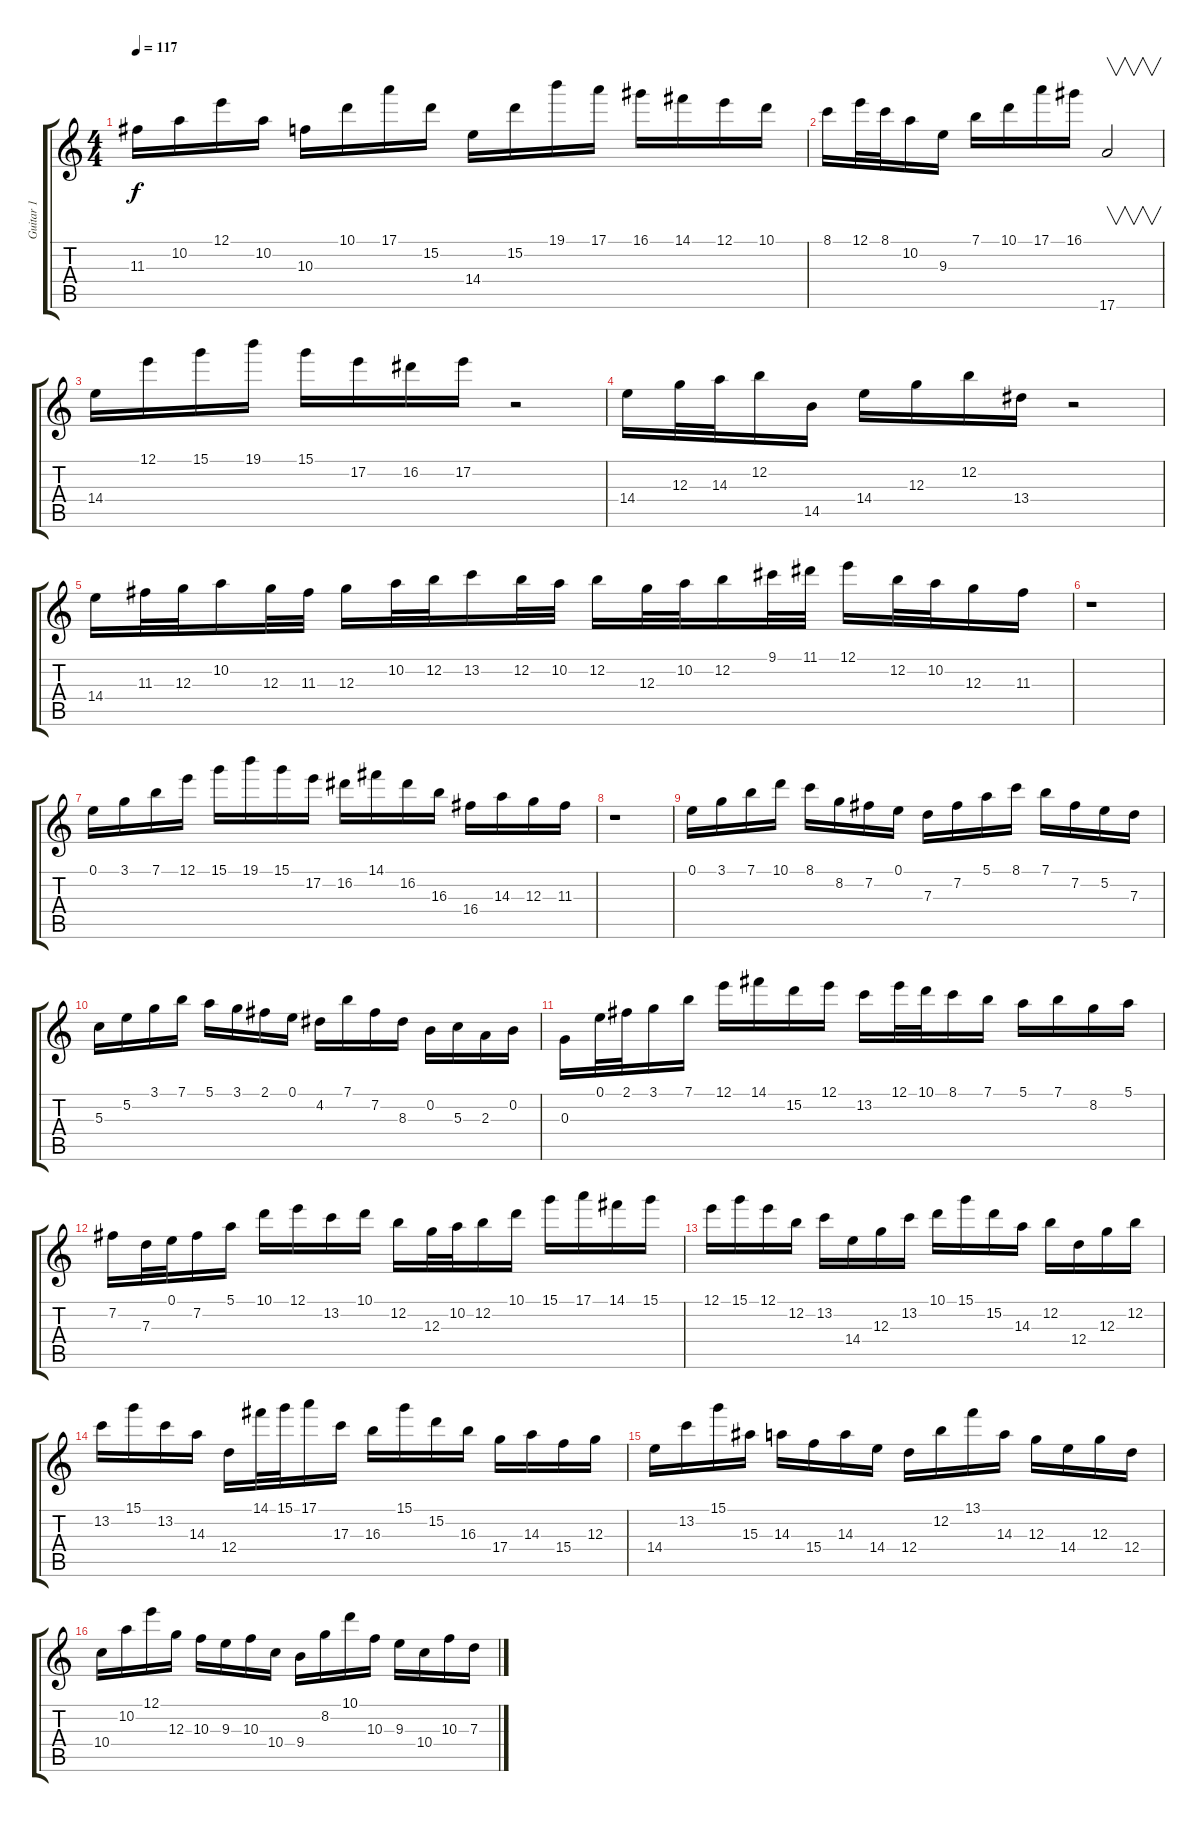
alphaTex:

\track ("Guitar 1" "Guitar 1") {instrument distortionguitar}
\staff {score tabs}
\tuning (E4 B3 G3 D3 A2 E2) {hide}
\ts (4 4)
\tempo 117
\clef g2
\ks c
11.3.16{dy f} 10.2.16 12.1.16 10.2.16 10.3.16 10.1.16 17.1.16 15.2.16 14.4.16 15.2.16 19.1.16 17.1.16 16.1.16 14.1.16 12.1.16 10.1.16 |
8.1.16 12.1.32 8.1.32 10.2.16 9.3.16 7.1.16 10.1.16 17.1.16 16.1.16 17.6.2{v} |
14.4.16 12.1.16 15.1.16 19.1.16 15.1.16 17.2.16 16.2.16 17.2.16 r.2 |
14.4.16 12.3.32 14.3.32 12.2.16 14.5.16 14.4.16 12.3.16 12.2.16 13.4.16 r.2 |
14.4.16 11.3.32 12.3.32 10.2.16 12.3.32 11.3.32 12.3.16 10.2.32 12.2.32 13.2.16 12.2.32 10.2.32 12.2.16 12.3.32 10.2.32 12.2.16 9.1.32 11.1.32 12.1.16 12.2.32 10.2.32 12.3.16 11.3.16 |
r.1 |
0.1.16 3.1.16 7.1.16 12.1.16 15.1.16 19.1.16 15.1.16 17.2.16 16.2.16 14.1.16 16.2.16 16.3.16 16.4.16 14.3.16 12.3.16 11.3.16 |
r.1 |
0.1.16 3.1.16 7.1.16 10.1.16 8.1.16 8.2.16 7.2.16 0.1.16 7.3.16 7.2.16 5.1.16 8.1.16 7.1.16 7.2.16 5.2.16 7.3.16 |
5.3.16 5.2.16 3.1.16 7.1.16 5.1.16 3.1.16 2.1.16 0.1.16 4.2.16 7.1.16 7.2.16 8.3.16 0.2.16 5.3.16 2.3.16 0.2.16 |
0.3.16 0.1.32 2.1.32 3.1.16 7.1.16 12.1.16 14.1.16 15.2.16 12.1.16 13.2.16 12.1.32 10.1.32 8.1.16 7.1.16 5.1.16 7.1.16 8.2.16 5.1.16 |
7.2.16 7.3.32 0.1.32 7.2.16 5.1.16 10.1.16 12.1.16 13.2.16 10.1.16 12.2.16 12.3.32 10.2.32 12.2.16 10.1.16 15.1.16 17.1.16 14.1.16 15.1.16 |
12.1.16 15.1.16 12.1.16 12.2.16 13.2.16 14.4.16 12.3.16 13.2.16 10.1.16 15.1.16 15.2.16 14.3.16 12.2.16 12.4.16 12.3.16 12.2.16 |
13.2.16 15.1.16 13.2.16 14.3.16 12.4.16 14.1.32 15.1.32 17.1.16 17.3.16 16.3.16 15.1.16 15.2.16 16.3.16 17.4.16 14.3.16 15.4.16 12.3.16 |
14.4.16 13.2.16 15.1.16 15.3.16 14.3.16 15.4.16 14.3.16 14.4.16 12.4.16 12.2.16 13.1.16 14.3.16 12.3.16 14.4.16 12.3.16 12.4.16 |
10.4.16 10.2.16 12.1.16 12.3.16 10.3.16 9.3.16 10.3.16 10.4.16 9.4.16 8.2.16 10.1.16 10.3.16 9.3.16 10.4.16 10.3.16 7.3.16
